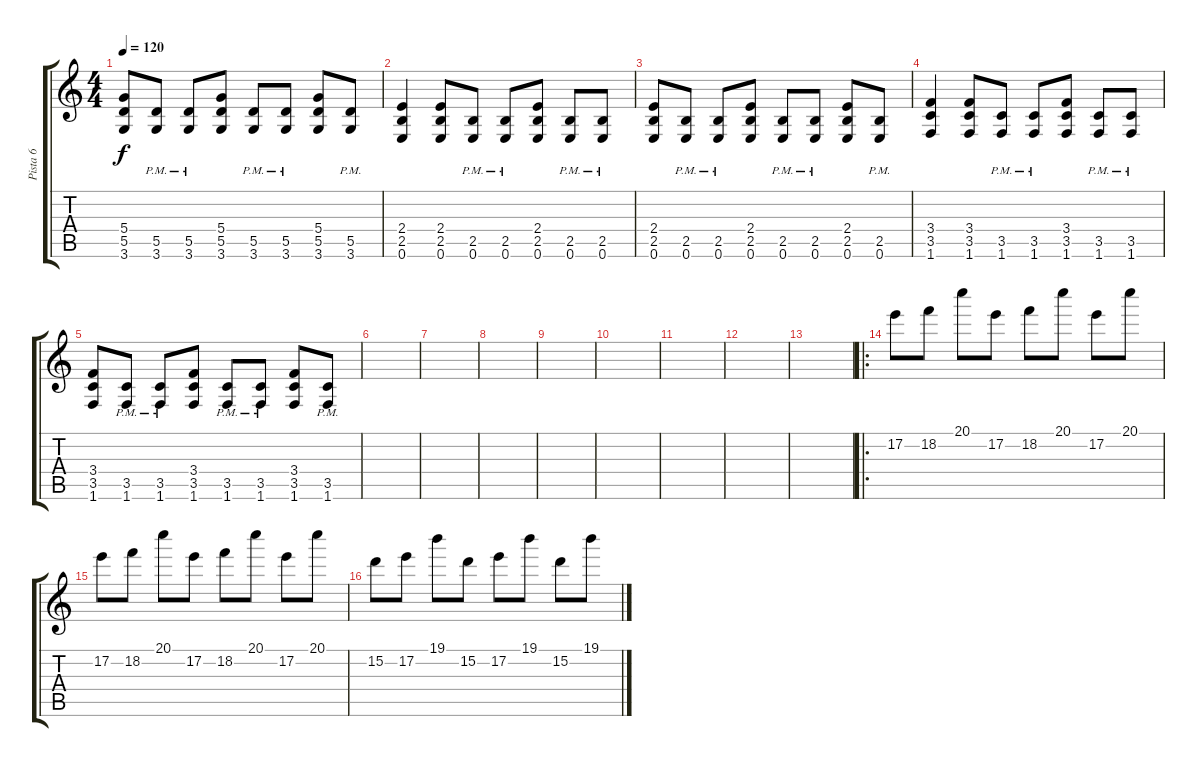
\track ("Pista 6" "Pista 6") {instrument distortionguitar}
\staff {score tabs}
\tuning (E4 B3 G3 D3 A2 E2) {hide}
\ts (4 4)
\tempo 120
\clef g2
\ks c
(5.4 5.5 3.6).8{dy f} (5.5{pm} 3.6{pm}).8 (5.5{pm} 3.6{pm}).8 (5.4 5.5 3.6).8 (5.5{pm} 3.6{pm}).8 (5.5{pm} 3.6).8 (5.4 5.5 3.6).8 (5.5{pm} 3.6).8 |
(2.4 2.5 0.6).4 (2.4 2.5 0.6).8 (2.5{pm} 0.6{pm}).8 (2.5{pm} 0.6{pm}).8 (2.4 2.5 0.6).8 (2.5{pm} 0.6{pm}).8 (2.5{pm} 0.6{pm}).8 |
(2.4 2.5 0.6).8 (2.5{pm} 0.6{pm}).8 (2.5{pm} 0.6{pm}).8 (2.4 2.5 0.6).8 (2.5{pm} 0.6{pm}).8 (2.5{pm} 0.6{pm}).8 (2.4 2.5 0.6).8 (2.5{pm} 0.6{pm}).8 |
(3.4 3.5 1.6).4 (3.4 3.5 1.6).8 (3.5{pm} 1.6{pm}).8 (3.5{pm} 1.6{pm}).8 (3.4 3.5 1.6).8 (3.5{pm} 1.6{pm}).8 (3.5{pm} 1.6{pm}).8 |
(3.4 3.5 1.6).8 (3.5{pm} 1.6{pm}).8 (3.5{pm} 1.6{pm}).8 (3.4 3.5 1.6).8 (3.5{pm} 1.6{pm}).8 (3.5{pm} 1.6{pm}).8 (3.4 3.5 1.6).8 (3.5{pm} 1.6{pm}).8 |
|
|
|
|
|
|
|
|
\ro
17.2.8 18.2.8 20.1.8 17.2.8 18.2.8 20.1.8 17.2.8 20.1.8 |
17.2.8 18.2.8 20.1.8 17.2.8 18.2.8 20.1.8 17.2.8 20.1.8 |
15.2.8 17.2.8 19.1.8 15.2.8 17.2.8 19.1.8 15.2.8 19.1.8
